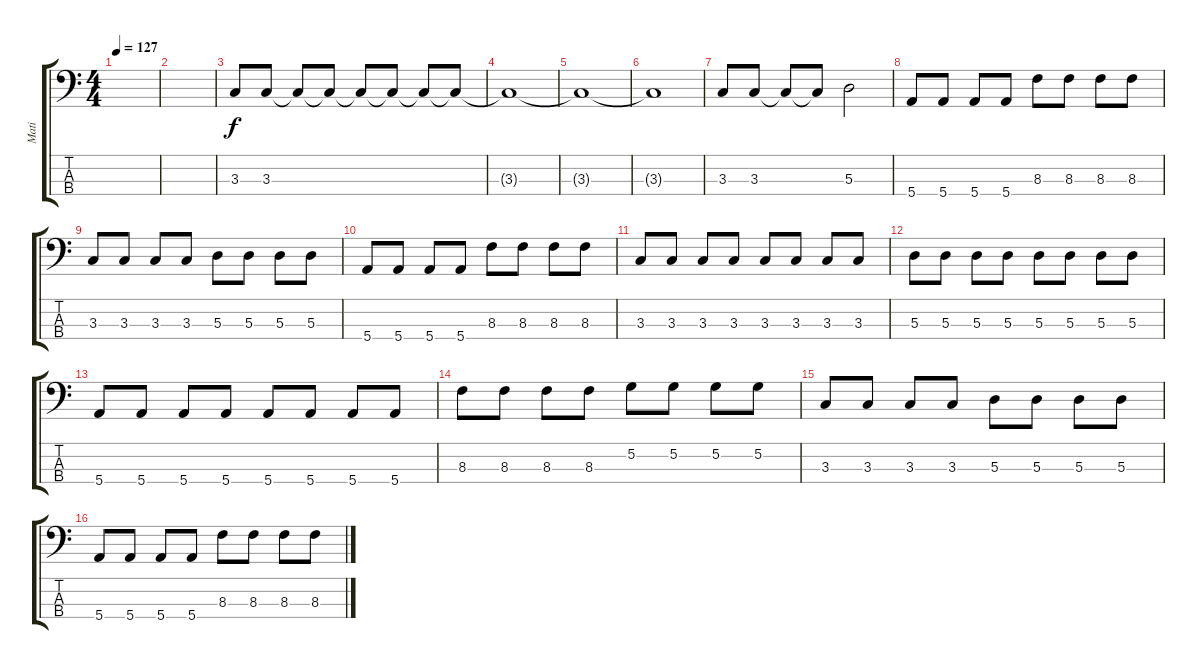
\track ("Mati" "Mati") {instrument electricbasspick}
\staff {score tabs}
\tuning (G2 D2 A1 E1) {hide}
\ts (4 4)
\tempo 127
\clef f4
\ks c
|
|
3.3.8 3.3.8 3.3{t}.8 3.3{t}.8 3.3{t}.8 3.3{t}.8 3.3{t}.8 3.3{t}.8 |
3.3{t}.1 |
3.3{t}.1 |
3.3{t}.1 |
3.3.8 3.3.8 3.3{t}.8 3.3{t}.8 5.3.2 |
5.4.8 5.4.8 5.4.8 5.4.8 8.3.8 8.3.8 8.3.8 8.3.8 |
3.3.8 3.3.8 3.3.8 3.3.8 5.3.8 5.3.8 5.3.8 5.3.8 |
5.4.8 5.4.8 5.4.8 5.4.8 8.3.8 8.3.8 8.3.8 8.3.8 |
3.3.8 3.3.8 3.3.8 3.3.8 3.3.8 3.3.8 3.3.8 3.3.8 |
5.3.8 5.3.8 5.3.8 5.3.8 5.3.8 5.3.8 5.3.8 5.3.8 |
5.4.8 5.4.8 5.4.8 5.4.8 5.4.8 5.4.8 5.4.8 5.4.8 |
8.3.8 8.3.8 8.3.8 8.3.8 5.2.8 5.2.8 5.2.8 5.2.8 |
3.3.8 3.3.8 3.3.8 3.3.8 5.3.8 5.3.8 5.3.8 5.3.8 |
5.4.8 5.4.8 5.4.8 5.4.8 8.3.8 8.3.8 8.3.8 8.3.8
